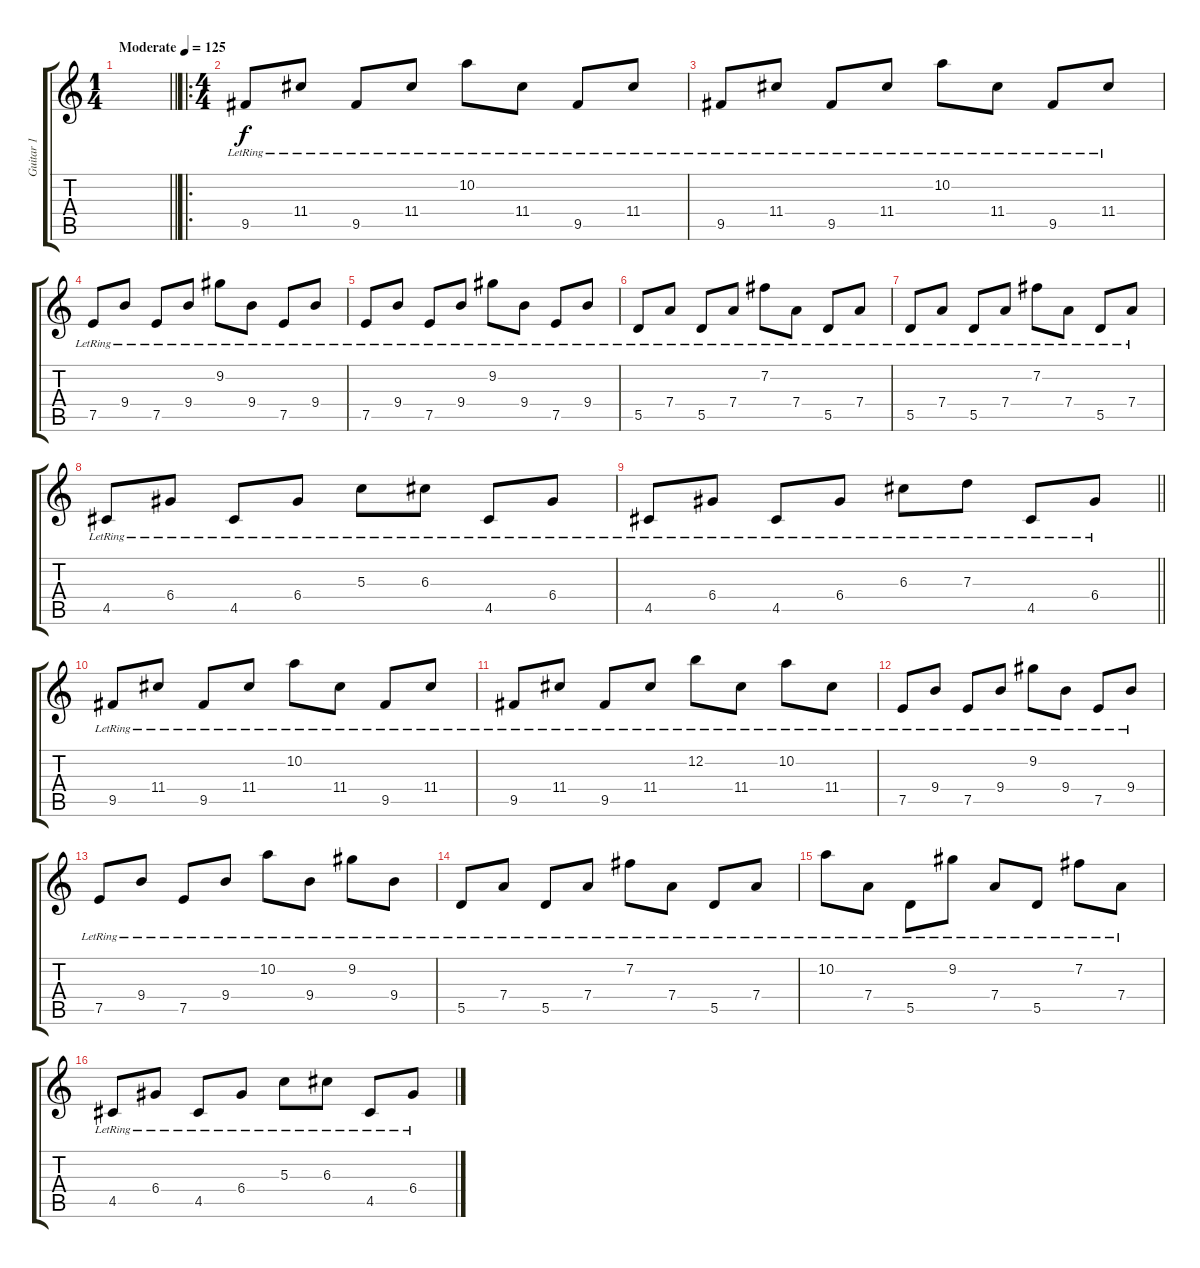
\track ("Guitar 1" "Guitar 1") {instrument electricguitarjazz}
\staff {score tabs}
\tuning (E4 B3 G3 D3 A2 D2) {hide}
\ts (1 4)
\tempo (125 "Moderate")
\clef g2
\barLineRight lightlight
\ks c
|
\ro
\ts (4 4)
9.5{lr}.8 11.4{lr}.8 9.5{lr}.8 11.4{lr}.8 10.2{lr}.8 11.4{lr}.8 9.5{lr}.8 11.4{lr}.8 |
9.5{lr}.8 11.4{lr}.8 9.5{lr}.8 11.4{lr}.8 10.2{lr}.8 11.4{lr}.8 9.5{lr}.8 11.4{lr}.8 |
7.5{lr}.8 9.4{lr}.8 7.5{lr}.8 9.4{lr}.8 9.2{lr}.8 9.4{lr}.8 7.5{lr}.8 9.4{lr}.8 |
7.5{lr}.8 9.4{lr}.8 7.5{lr}.8 9.4{lr}.8 9.2{lr}.8 9.4{lr}.8 7.5{lr}.8 9.4{lr}.8 |
5.5{lr}.8 7.4{lr}.8 5.5{lr}.8 7.4{lr}.8 7.2{lr}.8 7.4{lr}.8 5.5{lr}.8 7.4{lr}.8 |
5.5{lr}.8 7.4{lr}.8 5.5{lr}.8 7.4{lr}.8 7.2{lr}.8 7.4{lr}.8 5.5{lr}.8 7.4{lr}.8 |
4.5{lr}.8 6.4{lr}.8 4.5{lr}.8 6.4{lr}.8 5.3{lr}.8 6.3{lr}.8 4.5{lr}.8 6.4{lr}.8 |
\barLineRight lightlight
4.5{lr}.8 6.4{lr}.8 4.5{lr}.8 6.4{lr}.8 6.3{lr}.8 7.3{lr}.8 4.5{lr}.8 6.4{lr}.8 |
9.5{lr}.8 11.4{lr}.8 9.5{lr}.8 11.4{lr}.8 10.2{lr}.8 11.4{lr}.8 9.5{lr}.8 11.4{lr}.8 |
9.5{lr}.8 11.4{lr}.8 9.5{lr}.8 11.4{lr}.8 12.2{lr}.8 11.4{lr}.8 10.2{lr}.8 11.4{lr}.8 |
7.5{lr}.8 9.4{lr}.8 7.5{lr}.8 9.4{lr}.8 9.2{lr}.8 9.4{lr}.8 7.5{lr}.8 9.4{lr}.8 |
7.5{lr}.8 9.4{lr}.8 7.5{lr}.8 9.4{lr}.8 10.2{lr}.8 9.4{lr}.8 9.2{lr}.8 9.4{lr}.8 |
5.5{lr}.8 7.4{lr}.8 5.5{lr}.8 7.4{lr}.8 7.2{lr}.8 7.4{lr}.8 5.5{lr}.8 7.4{lr}.8 |
10.2{lr}.8 7.4{lr}.8 5.5{lr}.8 9.2{lr}.8 7.4{lr}.8 5.5{lr}.8 7.2{lr}.8 7.4{lr}.8 |
4.5{lr}.8 6.4{lr}.8 4.5{lr}.8 6.4{lr}.8 5.3{lr}.8 6.3{lr}.8 4.5{lr}.8 6.4{lr}.8
